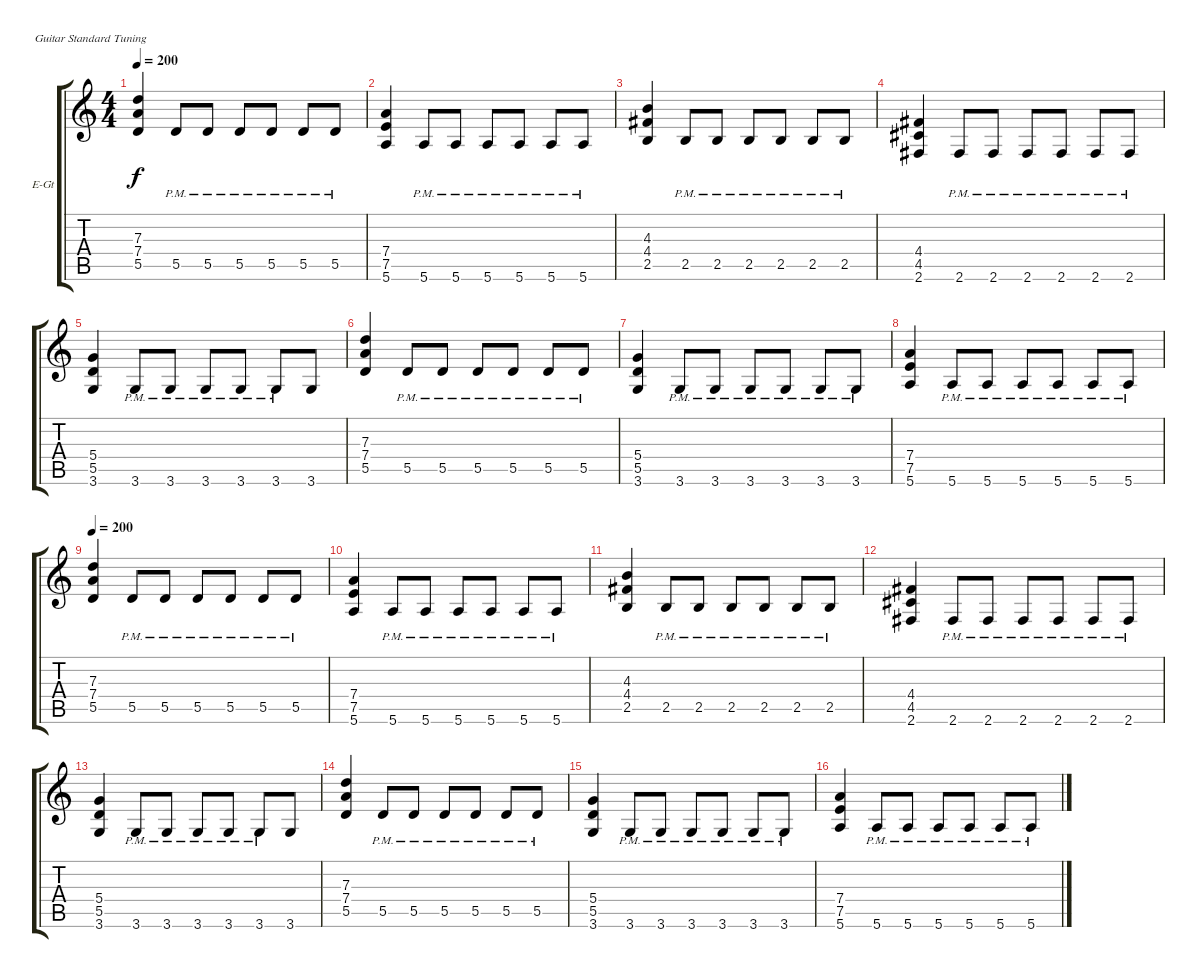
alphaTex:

\bracketExtendMode groupsimilarinstruments
\firstSystemTrackNameOrientation horizontal
\otherSystemsTrackNameOrientation horizontal
\track ("½Ú×à½áËû" "E-Gt") {solo instrument overdrivenguitar}
\staff {score tabs}
\tuning (E4 B3 G3 D3 A2 E2)
\ts (4 4)
\tempo 200
\clef g2
\ks c
(7.3 7.4 5.5).4{dy f} 5.5{pm}.8 5.5{pm}.8 5.5{pm}.8 5.5{pm}.8 5.5{pm}.8 5.5{pm}.8 |
(7.4 7.5 5.6).4 5.6{pm}.8 5.6{pm}.8 5.6{pm}.8 5.6{pm}.8 5.6{pm}.8 5.6{pm}.8 |
(4.3 4.4 2.5).4 2.5{pm}.8 2.5{pm}.8 2.5{pm}.8 2.5{pm}.8 2.5{pm}.8 2.5{pm}.8 |
(4.4 4.5 2.6).4 2.6{pm}.8 2.6{pm}.8 2.6{pm}.8 2.6{pm}.8 2.6{pm}.8 2.6{pm}.8 |
(5.4 5.5 3.6).4 3.6{pm}.8 3.6{pm}.8 3.6{pm}.8 3.6{pm}.8 3.6{pm}.8 3.6.8 |
(7.3 7.4 5.5).4 5.5{pm}.8 5.5{pm}.8 5.5{pm}.8 5.5{pm}.8 5.5{pm}.8 5.5{pm}.8 |
(5.4 5.5 3.6).4 3.6{pm}.8 3.6{pm}.8 3.6{pm}.8 3.6{pm}.8 3.6{pm}.8 3.6{pm}.8 |
(7.4 7.5 5.6).4 5.6{pm}.8 5.6{pm}.8 5.6{pm}.8 5.6{pm}.8 5.6{pm}.8 5.6{pm}.8 |
\tempo 200
(7.3 7.4 5.5).4 5.5{pm}.8 5.5{pm}.8 5.5{pm}.8 5.5{pm}.8 5.5{pm}.8 5.5{pm}.8 |
(7.4 7.5 5.6).4 5.6{pm}.8 5.6{pm}.8 5.6{pm}.8 5.6{pm}.8 5.6{pm}.8 5.6{pm}.8 |
(4.3 4.4 2.5).4 2.5{pm}.8 2.5{pm}.8 2.5{pm}.8 2.5{pm}.8 2.5{pm}.8 2.5{pm}.8 |
(4.4 4.5 2.6).4 2.6{pm}.8 2.6{pm}.8 2.6{pm}.8 2.6{pm}.8 2.6{pm}.8 2.6{pm}.8 |
(5.4 5.5 3.6).4 3.6{pm}.8 3.6{pm}.8 3.6{pm}.8 3.6{pm}.8 3.6{pm}.8 3.6.8 |
(7.3 7.4 5.5).4 5.5{pm}.8 5.5{pm}.8 5.5{pm}.8 5.5{pm}.8 5.5{pm}.8 5.5{pm}.8 |
(5.4 5.5 3.6).4 3.6{pm}.8 3.6{pm}.8 3.6{pm}.8 3.6{pm}.8 3.6{pm}.8 3.6{pm}.8 |
(7.4 7.5 5.6).4 5.6{pm}.8 5.6{pm}.8 5.6{pm}.8 5.6{pm}.8 5.6{pm}.8 5.6{pm}.8
